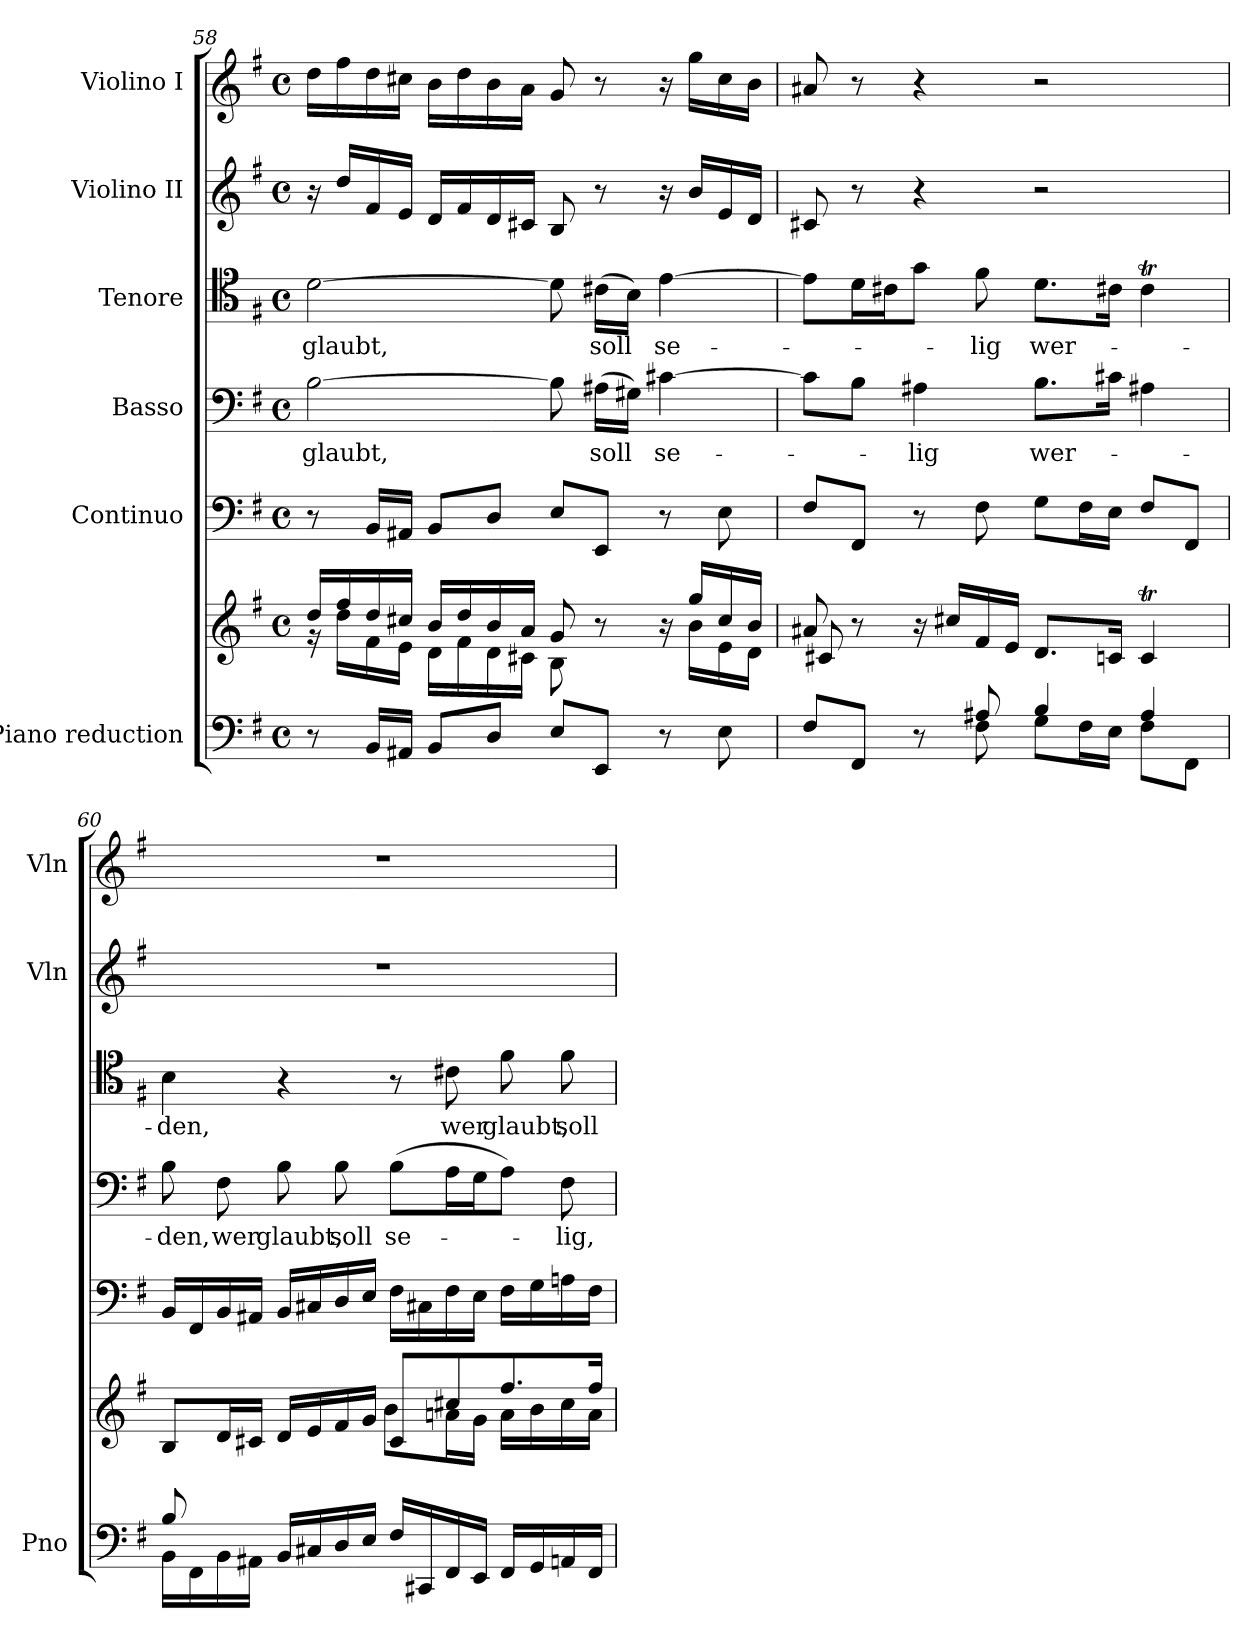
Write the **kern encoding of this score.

**kern	**kern	**kern	**kern	**text	**kern	**text	**kern	**kern
*part6	*part6	*part5	*part4	*part4	*part3	*part3	*part2	*part1
*staff7	*staff6	*staff5	*staff4	*staff4	*staff3	*staff3	*staff2	*staff1
*I"Piano reduction	*	*I"Continuo	*I"Basso	*	*I"Tenore	*	*I"Violino II	*I"Violino I
*I'Pno	*	*	*	*	*	*	*I'Vln	*I'Vln
*clefF4	*clefG2	*clefF4	*clefF4	*	*clefC4	*	*clefG2	*clefG2
*k[f#]	*k[f#]	*k[f#]	*k[f#]	*	*k[f#]	*	*k[f#]	*k[f#]
*M4/4	*M4/4	*M4/4	*M4/4	*	*M4/4	*	*M4/4	*M4/4
*met(c)	*met(c)	*met(c)	*met(c)	*	*met(c)	*	*met(c)	*met(c)
=58	=58	=58	=58	=58	=58	=58	=58	=58
*	*^	*	*	*	*	*	*	*
!	!	!	!	!	!LO:LY:b	!	!LO:LY:b	!	!
8r	16dd/LL	16r	8r	[2B\	glaubt,	[2d\	glaubt,	16r	16dd\LL
.	16ff#/	16dd\LL	.	.	.	.	.	16dd/LL	16ff#\
16BB/LL	16dd/	16f#\	16BB/LL	.	.	.	.	16f#/	16dd\
16AA#X/JJ	16cc#X/JJ	16e\JJ	16AA#X/JJ	.	.	.	.	16e/JJ	16cc#X\JJ
8BB/L	16b/LL	16d\LL	8BB/L	.	.	.	.	16d/LL	16b\LL
.	16dd/	16f#\	.	.	.	.	.	16f#/	16dd\
8D/J	16b/	16d\	8D/J	.	.	.	.	16d/	16b\
.	16a/JJ	16c#X\JJ	.	.	.	.	.	16c#X/JJ	16a\JJ
8E/L	8g/	8B\	8E/L	8B\]	.	8d\]	.	8B/	8g/
!	!	!	!	!	!LO:LY:b	!	!LO:LY:b	!	!
8EE/J	8r	8ryy	8EE/J	(16A#X\LL	soll	(16c#X\LL	soll	8r	8r
.	.	.	.	16G#X\JJ)	.	16B\JJ)	.	.	.
!	!	!	!	!	!LO:LY:b	!	!LO:LY:b	!	!
8r	16r	16ryy	8r	[4c#X\	se-	[4e\	se-	16r	16r
.	16gg/LL	16b\LL	.	.	.	.	.	16b/LL	16gg\LL
8E\	16cc#/	16e\	8E\	.	.	.	.	16e/	16cc#\
.	16b/JJ	16d\JJ	.	.	.	.	.	16d/JJ	16b\JJ
=59	=59	=59	=59	=59	=59	=59	=59	=59	=59
*^	*	*	*	*	*	*	*	*	*
8ryy	8F#/L	8a#X/	8c#X/	8F#/L	8c#\L]	.	8e\L]	.	8c#X/	8a#X/
8ryy	8FF#/J	8r	2..ryy	8FF#/J	8B\J	.	16d\L	.	8r	8r
.	.	.	.	.	.	.	16c#X\J	.	.	.
!	!	!	!	!	!	!LO:LY:b	!	!	!	!
8r	8ryy	16r	.	8r	4A#X\	-lig	8g\J	.	4r	4r
.	.	16cc#X/LL	.	.	.	.	.	.	.	.
!	!	!	!	!	!	!	!	!LO:LY:b	!	!
8A#X/	8F#\	16f#/	.	8F#\	.	.	8f#\	-lig	.	.
.	.	16e/JJ	.	.	.	.	.	.	.	.
!	!	!	!	!	!	!LO:LY:b	!	!LO:LY:b	!	!
4B/	8G\L	8.d/L	.	8G\L	8.B\L	wer-	8.d\L	wer-	2r	2r
.	16F#\L	.	.	16F#\L	.	.	.	.	.	.
.	16E\JJ	16cn/Jk	.	16E\JJ	16c#X\Jk	.	16c#X\Jk	.	.	.
4A#/	8F#\L	4cT/	.	8F#/L	4A#X\	.	4c#t\	.	.	.
.	8FF#\J	.	.	8FF#/J	.	.	.	.	.	.
=60	=60	=60	=60	=60	=60	=60	=60	=60	=60	=60
!	!	!	!	!	!	!LO:LY:b	!	!LO:LY:b	!	!
8B/L	16BB\LL	8B/L	8ryy	16BB/LL	8B\	-den,	4B\	-den,	1r	1r
.	16FF#\	.	.	16FF#/	.	.	.	.	.	.
!	!	!	!	!	!	!LO:LY:b	!	!	!	!
2..ryy	16BB\	16d/L	8f#\	16BB/	8F#\	wer	.	.	.	.
.	16AA#X\JJ	16c#X/JJ	.	16AA#X/JJ	.	.	.	.	.	.
!	!	!	!	!	!	!LO:LY:b	!	!	!	!
.	16BB/LL	16d/LL	8.b\	16BB/LL	8B\	glaubt,	4r	.	.	.
.	16C#X/	16e/	.	16C#X/	.	.	.	.	.	.
!	!	!	!	!	!	!LO:LY:b	!	!	!	!
.	16D/	16f#/	.	16D/	8B\	soll	.	.	.	.
.	16E/JJ	16g/JJ	16dd\Jk	16E/JJ	.	.	.	.	.	.
!	!	!	!	!	!	!LO:LY:b	!	!	!	!
.	16F#/LL	8c#/L	8b\L	16F#\LL	(8B\L	se-	8r	.	.	.
.	16CC#X/	.	.	16C#X\	.	.	.	.	.	.
!	!	!	!	!	!	!	!	!LO:LY:b	!	!
.	16FF#/	8cc#X/	16an\L	16F#\	16A\L	.	8c#X\	wer	.	.
.	16EE/JJ	.	16g\JJ	16E\JJ	16G\J	.	.	.	.	.
!	!	!	!	!	!	!	!	!LO:LY:b	!	!
.	16FF#/LL	8.ff#/	16a\LL	16F#\LL	8A\J)	.	8f#\	glaubt,	.	.
.	16GG/	.	16b\	16G\	.	.	.	.	.	.
!	!	!	!	!	!	!LO:LY:b	!	!LO:LY:b	!	!
.	16AAn/	.	16cc#\	16An\	8F#\	-lig,	8f#\	soll	.	.
.	16FF#/JJ	16ff#/Jk	16a\JJ	16F#\JJ	.	.	.	.	.	.
*v	*v	*	*	*	*	*	*	*	*	*
*	*v	*v	*	*	*	*	*	*	*
=	=	=	=	=	=	=	=	=
*-	*-	*-	*-	*-	*-	*-	*-	*-
